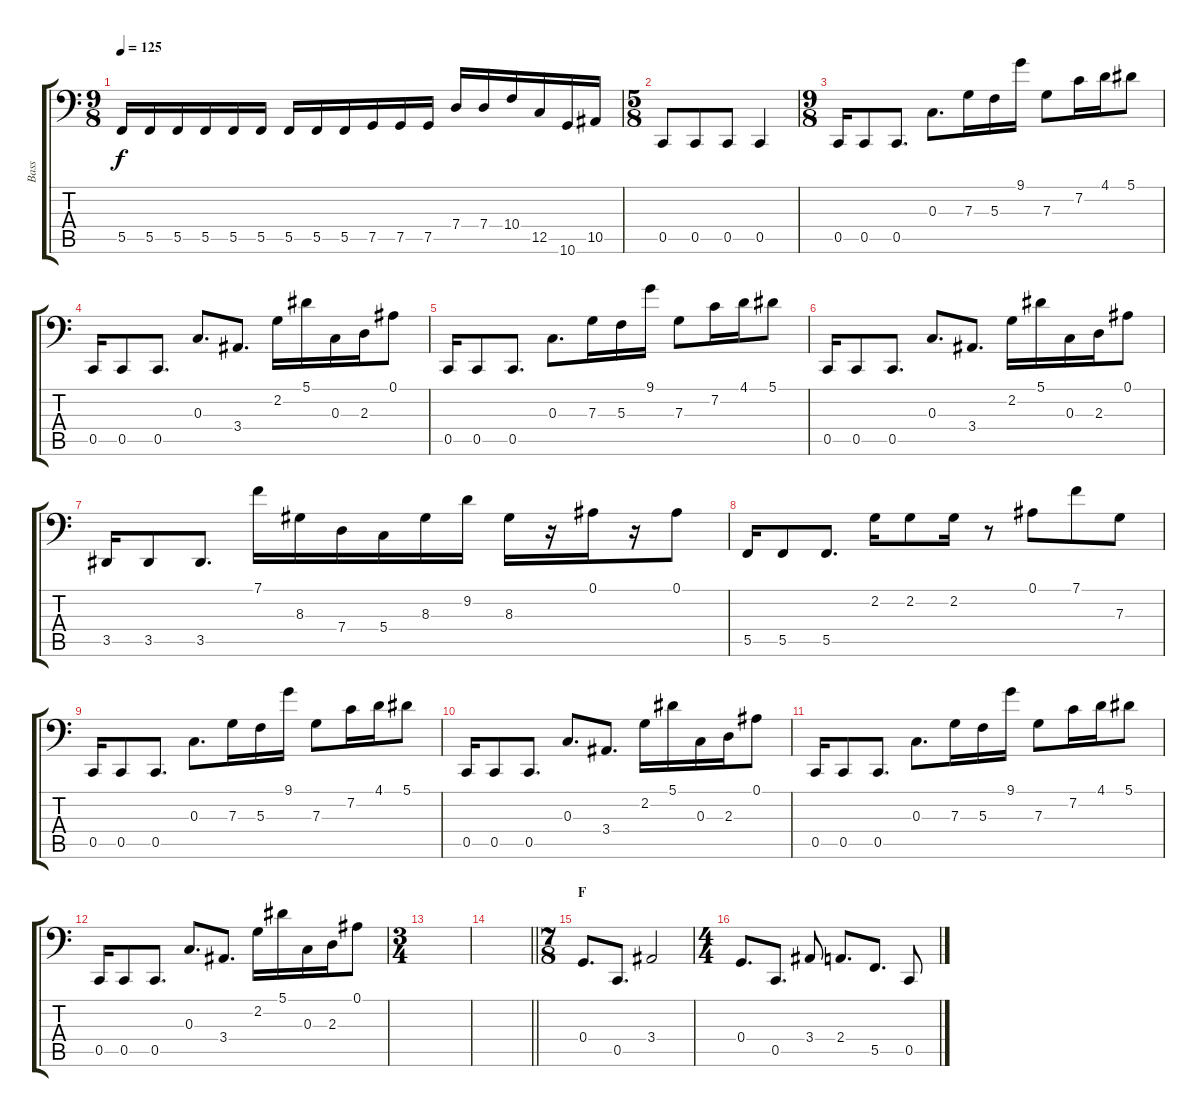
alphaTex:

\track ("Bass" "Bass") {instrument electricbasspick}
\staff {score tabs}
\tuning (Bb2 F2 C2 G1 C1 A0) {hide}
\ts (9 8)
\tempo 125
\clef f4
\ks c
5.5.16{dy f} 5.5.16 5.5.16 5.5.16 5.5.16 5.5.16 5.5.16 5.5.16 5.5.16 7.5.16 7.5.16 7.5.16 7.4.16 7.4.16 10.4.16 12.5.16 10.6.16 10.5.16 |
\ts (5 8)
0.5.8 0.5.8 0.5.8 0.5.4 |
\ts (9 8)
0.5.16{instrument slapbass1} 0.5.8 0.5.8{d} 0.3.8{d} 7.3.16 5.3.16 9.1.16 7.3.8 7.2.16 4.1.16 5.1.8 |
0.5.16 0.5.8 0.5.8{d} 0.3.8{d} 3.4.8{d} 2.2.16 5.1.16 0.3.16 2.3.16 0.1.8 |
0.5.16 0.5.8 0.5.8{d} 0.3.8{d} 7.3.16 5.3.16 9.1.16 7.3.8 7.2.16 4.1.16 5.1.8 |
0.5.16 0.5.8 0.5.8{d} 0.3.8{d} 3.4.8{d} 2.2.16 5.1.16 0.3.16 2.3.16 0.1.8 |
3.5.16 3.5.8 3.5.8{d} 7.1.16 8.3.16 7.4.16 5.4.16 8.3.16 9.2.16 8.3.16 r.16 0.1.16 r.16 0.1.8 |
5.5.16 5.5.8 5.5.8{d} 2.2.16 2.2.8 2.2.16 r.8 0.1.8 7.1.8 7.3.8 |
0.5.16 0.5.8 0.5.8{d} 0.3.8{d} 7.3.16 5.3.16 9.1.16 7.3.8 7.2.16 4.1.16 5.1.8 |
0.5.16 0.5.8 0.5.8{d} 0.3.8{d} 3.4.8{d} 2.2.16 5.1.16 0.3.16 2.3.16 0.1.8 |
0.5.16 0.5.8 0.5.8{d} 0.3.8{d} 7.3.16 5.3.16 9.1.16 7.3.8 7.2.16 4.1.16 5.1.8 |
0.5.16 0.5.8 0.5.8{d} 0.3.8{d} 3.4.8{d} 2.2.16 5.1.16 0.3.16 2.3.16 0.1.8 |
\ts (3 4)
|
\barLineRight lightlight
|
\ts (7 8)
\section ("" "F")
0.4.8{d instrument electricbasspick} 0.5.8{d} 3.4.2 |
\ts (4 4)
0.4.8{d} 0.5.8{d} 3.4.8 2.4.8{d} 5.5.8{d} 0.5.8
